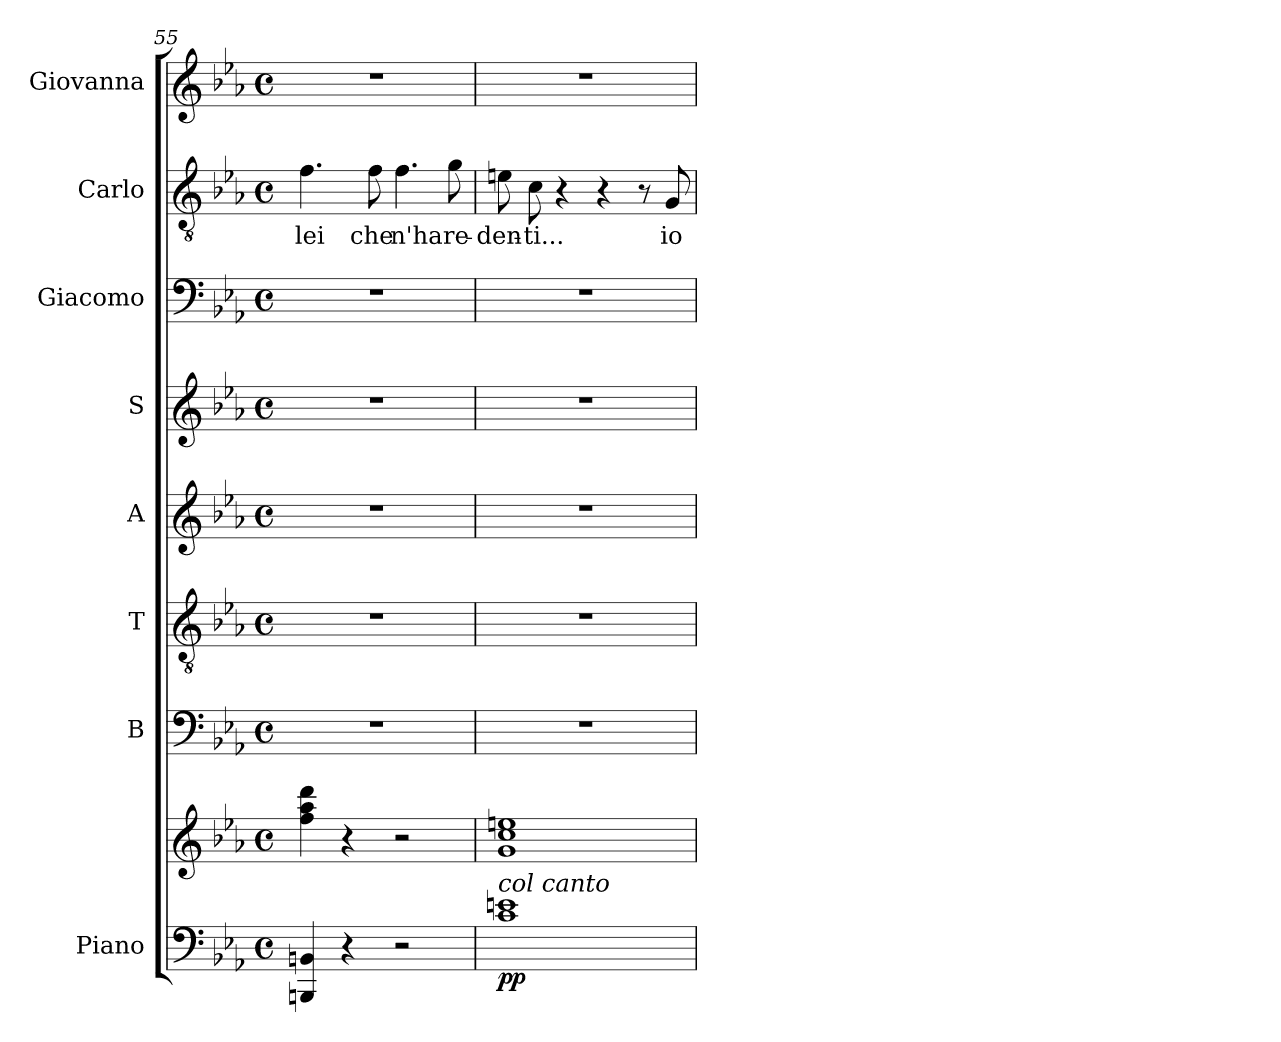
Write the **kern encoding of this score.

**kern	**kern	**dynam	**kern	**kern	**kern	**kern	**kern	**kern	**text	**kern
*part8	*part8	*part8	*part7	*part6	*part5	*part4	*part3	*part2	*part2	*part1
*staff9	*staff8	*staff8/9	*staff7	*staff6	*staff5	*staff4	*staff3	*staff2	*staff2	*staff1
*I"Piano	*	*	*I"B	*I"T	*I"A	*I"S	*I"Giacomo	*I"Carlo	*	*I"Giovanna
*I'Pno	*	*	*I'B	*I'T	*I'A	*I'S	*	*	*	*
*clefF4	*clefG2	*	*clefF4	*clefGv2	*clefG2	*clefG2	*clefF4	*clefGv2	*	*clefG2
*k[b-e-a-]	*k[b-e-a-]	*	*k[b-e-a-]	*k[b-e-a-]	*k[b-e-a-]	*k[b-e-a-]	*k[b-e-a-]	*k[b-e-a-]	*	*k[b-e-a-]
*M4/4	*M4/4	*	*M4/4	*M4/4	*M4/4	*M4/4	*M4/4	*M4/4	*	*M4/4
*met(c)	*met(c)	*	*met(c)	*met(c)	*met(c)	*met(c)	*met(c)	*met(c)	*	*met(c)
=55	=55	=55	=55	=55	=55	=55	=55	=55	=55	=55
!	!	!	!	!	!	!	!	!	!LO:LY:b	!
4BBBn/ 4BBn/	4ff\ 4aa-\ 4ddd\	.	1r	1r	1r	1r	1r	4.f\	lei	1r
4r	4r	.	.	.	.	.	.	.	.	.
!	!	!	!	!	!	!	!	!	!LO:LY:b	!
.	.	.	.	.	.	.	.	8f\	che	.
!	!	!	!	!	!	!	!	!	!LO:LY:b	!
2r	2r	.	.	.	.	.	.	4.f\	n'ha	.
!	!	!	!	!	!	!	!	!	!LO:LY:b	!
.	.	.	.	.	.	.	.	8g\	re-	.
=56	=56	=56	=56	=56	=56	=56	=56	=56	=56	=56
!LO:TX:a:i:t=col canto	!	!	!	!	!	!	!	!	!	!
!	!	!LO:DY:b=2	!	!	!	!	!	!	!LO:LY:b	!
!	!	!LO:DY:n=1:b	!	!	!	!	!	!	!	!
1c 1en	1g 1cc 1een	p p	1r	1r	1r	1r	1r	8en\	-den-	1r
!	!	!	!	!	!	!	!	!	!LO:LY:b	!
.	.	.	.	.	.	.	.	8c\	-ti...	.
.	.	.	.	.	.	.	.	4r	.	.
.	.	.	.	.	.	.	.	4r	.	.
.	.	.	.	.	.	.	.	8r	.	.
!	!	!	!	!	!	!	!	!	!LO:LY:b	!
.	.	.	.	.	.	.	.	8G/	io	.
=	=	=	=	=	=	=	=	=	=	=
*-	*-	*-	*-	*-	*-	*-	*-	*-	*-	*-
